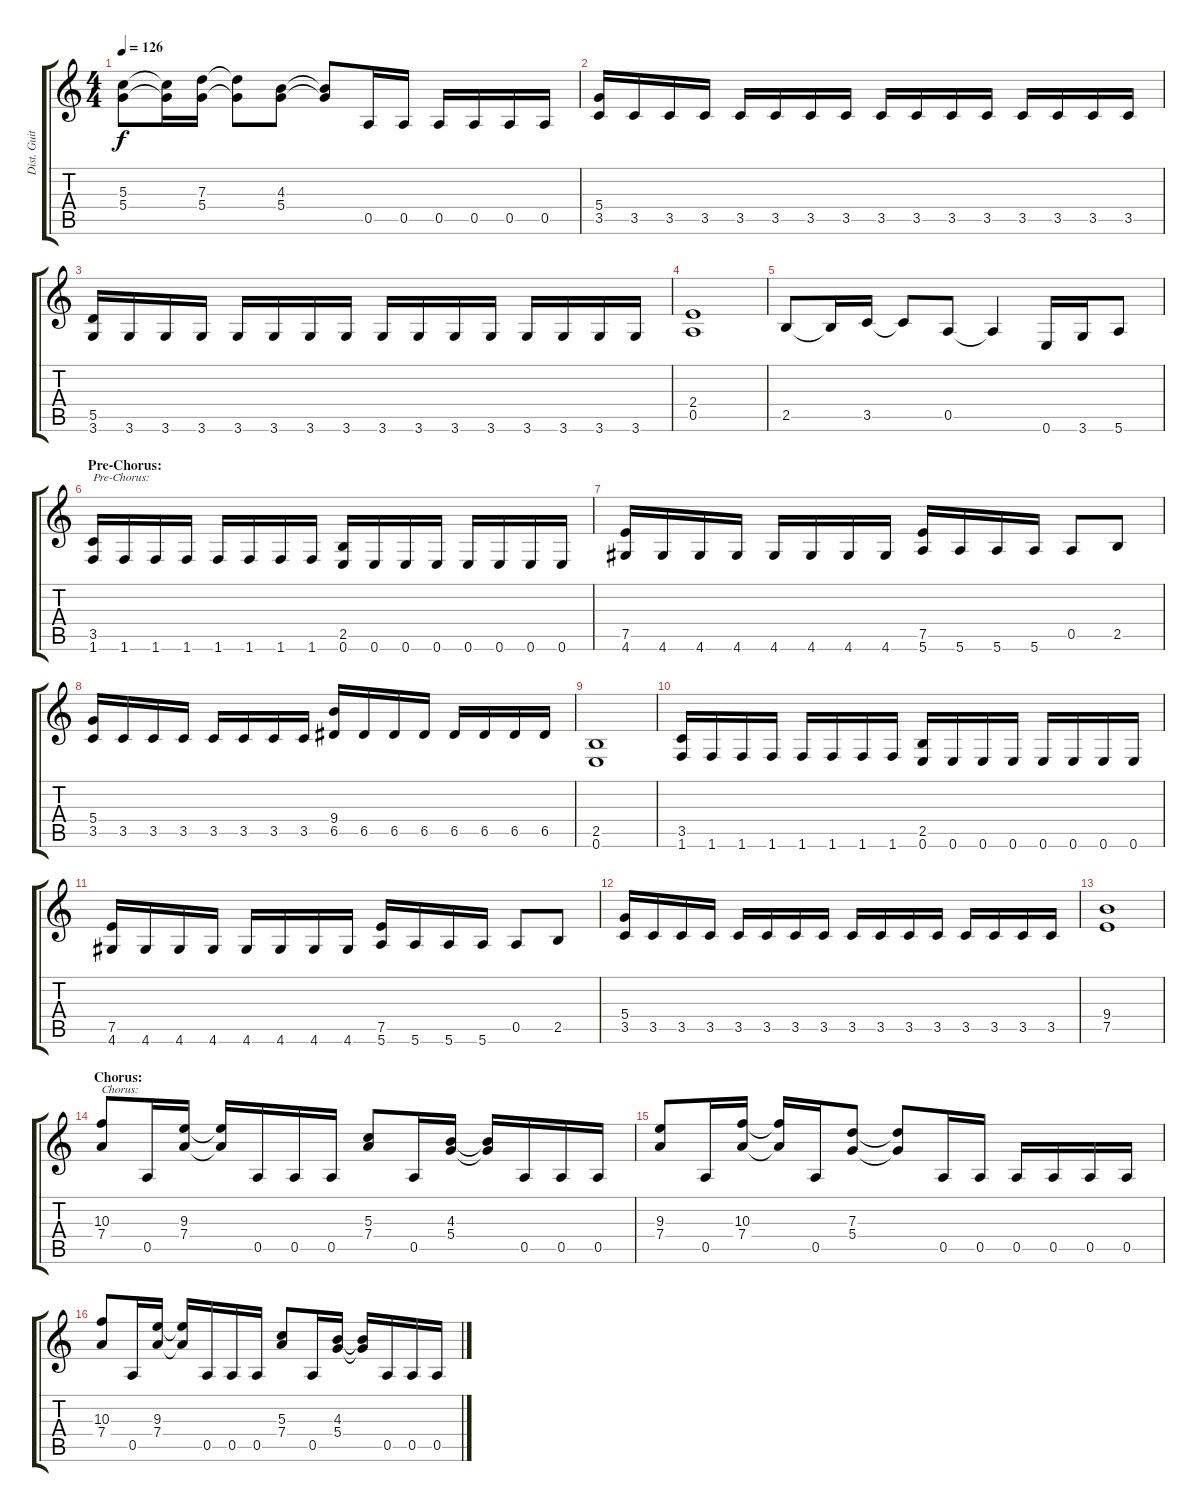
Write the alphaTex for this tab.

\track ("Dist. Guitar 2" "Dist. Guit") {instrument distortionguitar}
\staff {score tabs}
\tuning (E4 B3 G3 D3 A2 E2) {hide}
\ts (4 4)
\tempo 126
\clef g2
\ks c
(5.3 5.4).8{dy f} (5.3{t} 5.4{t}).16 (7.3 5.4).16 (7.3{t} 5.4{t}).8 (4.3 5.4).8 (4.3{t} 5.4{t}).8 0.5.16 0.5.16 0.5.16 0.5.16 0.5.16 0.5.16 |
(5.4 3.5).16 3.5.16 3.5.16 3.5.16 3.5.16 3.5.16 3.5.16 3.5.16 3.5.16 3.5.16 3.5.16 3.5.16 3.5.16 3.5.16 3.5.16 3.5.16 |
(5.5 3.6).16 3.6.16 3.6.16 3.6.16 3.6.16 3.6.16 3.6.16 3.6.16 3.6.16 3.6.16 3.6.16 3.6.16 3.6.16 3.6.16 3.6.16 3.6.16 |
(2.4 0.5).1 |
2.5.8 2.5{t}.16 3.5.16 3.5{t}.8 0.5.8 0.5{t}.4 0.6.16 3.6.16 5.6.8 |
\section ("" "Pre-Chorus:")
(3.5 1.6).16{txt "Pre-Chorus:"} 1.6.16 1.6.16 1.6.16 1.6.16 1.6.16 1.6.16 1.6.16 (2.5 0.6).16 0.6.16 0.6.16 0.6.16 0.6.16 0.6.16 0.6.16 0.6.16 |
(7.5 4.6).16 4.6.16 4.6.16 4.6.16 4.6.16 4.6.16 4.6.16 4.6.16 (7.5 5.6).16 5.6.16 5.6.16 5.6.16 0.5.8 2.5.8 |
(5.4 3.5).16 3.5.16 3.5.16 3.5.16 3.5.16 3.5.16 3.5.16 3.5.16 (9.4 6.5).16 6.5.16 6.5.16 6.5.16 6.5.16 6.5.16 6.5.16 6.5.16 |
(2.5 0.6).1 |
(3.5 1.6).16 1.6.16 1.6.16 1.6.16 1.6.16 1.6.16 1.6.16 1.6.16 (2.5 0.6).16 0.6.16 0.6.16 0.6.16 0.6.16 0.6.16 0.6.16 0.6.16 |
(7.5 4.6).16 4.6.16 4.6.16 4.6.16 4.6.16 4.6.16 4.6.16 4.6.16 (7.5 5.6).16 5.6.16 5.6.16 5.6.16 0.5.8 2.5.8 |
(5.4 3.5).16 3.5.16 3.5.16 3.5.16 3.5.16 3.5.16 3.5.16 3.5.16 3.5.16 3.5.16 3.5.16 3.5.16 3.5.16 3.5.16 3.5.16 3.5.16 |
(9.4 7.5).1 |
\section ("" "Chorus:")
(10.3 7.4).8{txt "Chorus:"} 0.5.16 (9.3 7.4).16 (9.3{t} 7.4{t}).16 0.5.16 0.5.16 0.5.16 (5.3 7.4).8 0.5.16 (4.3 5.4).16 (4.3{t} 5.4{t}).16 0.5.16 0.5.16 0.5.16 |
(9.3 7.4).8 0.5.16 (10.3 7.4).16 (10.3{t} 7.4{t}).16 0.5.16 (7.3 5.4).8 (7.3{t} 5.4{t}).8 0.5.16 0.5.16 0.5.16 0.5.16 0.5.16 0.5.16 |
(10.3 7.4).8 0.5.16 (9.3 7.4).16 (9.3{t} 7.4{t}).16 0.5.16 0.5.16 0.5.16 (5.3 7.4).8 0.5.16 (4.3 5.4).16 (4.3{t} 5.4{t}).16 0.5.16 0.5.16 0.5.16
